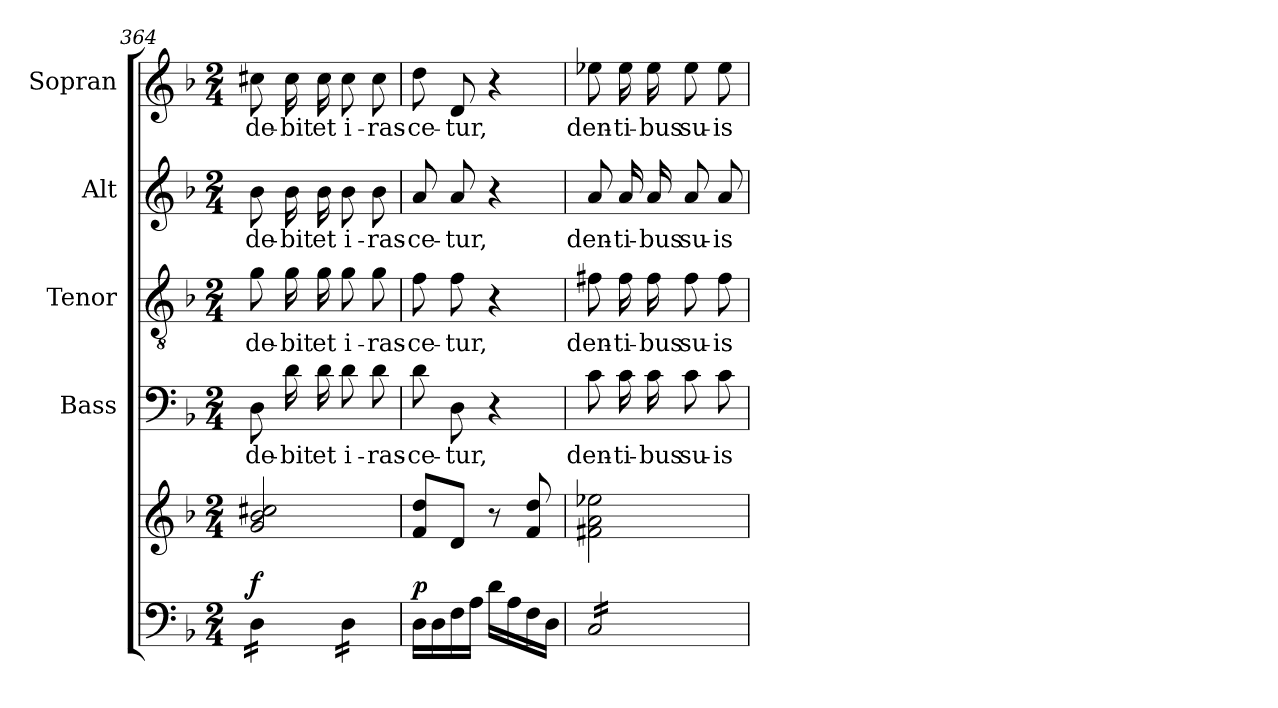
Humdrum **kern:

**kern	**kern	**dynam	**kern	**text	**kern	**text	**kern	**text	**kern	**text
*part5	*part5	*part5	*part4	*part4	*part3	*part3	*part2	*part2	*part1	*part1
*staff6	*staff5	*staff5/6	*staff4	*staff4	*staff3	*staff3	*staff2	*staff2	*staff1	*staff1
*	*	*	*I"Bass	*	*I"Tenor	*	*I"Alt	*	*I"Sopran	*
*	*	*	*I'B.	*	*I'T.	*	*I'A.	*	*I'S.	*
*clefF4	*clefG2	*	*clefF4	*	*clefGv2	*	*clefG2	*	*clefG2	*
*k[b-]	*k[b-]	*	*k[b-]	*	*k[b-]	*	*k[b-]	*	*k[b-]	*
*F:	*F:	*	*F:	*	*F:	*	*F:	*	*F:	*
*M2/4	*M2/4	*	*M2/4	*	*M2/4	*	*M2/4	*	*M2/4	*
=364	=364	=364	=364	=364	=364	=364	=364	=364	=364	=364
!	!	!LO:DY:a=2	!	!LO:LY:b	!	!LO:LY:b	!	!LO:LY:b	!	!LO:LY:b
*tremolo	*	*	*	*	*	*	*	*	*	*
16D\LL	2g/ 2b-/ 2cc#X/	f	8D\	-de-	8g\	-de-	8b-\	-de-	8cc#X\	-de-
16D\	.	.	.	.	.	.	.	.	.	.
!	!	!	!	!LO:LY:b	!	!LO:LY:b	!	!LO:LY:b	!	!LO:LY:b
16D\	.	.	16d\	-bit	16g\	-bit	16b-\	-bit	16cc#\	-bit
!	!	!	!	!LO:LY:b	!	!LO:LY:b	!	!LO:LY:b	!	!LO:LY:b
16D\JJ	.	.	16d\	et	16g\	et	16b-\	et	16cc#\	et
!	!	!	!	!LO:LY:b	!	!LO:LY:b	!	!LO:LY:b	!	!LO:LY:b
16D\LL	.	.	8d\	i-	8g\	i-	8b-\	i-	8cc#\	i-
16D\	.	.	.	.	.	.	.	.	.	.
!	!	!	!	!LO:LY:b	!	!LO:LY:b	!	!LO:LY:b	!	!LO:LY:b
16D\	.	.	8d\	-ras-	8g\	-ras-	8b-\	-ras-	8cc#\	-ras-
16D\JJ	.	.	.	.	.	.	.	.	.	.
*Xtremolo	*	*	*	*	*	*	*	*	*	*
=365	=365	=365	=365	=365	=365	=365	=365	=365	=365	=365
!	!	!LO:DY:a=2	!	!LO:LY:b	!	!LO:LY:b	!	!LO:LY:b	!	!LO:LY:b
16D\LL	8f/ 8dd/L	p	8d\	-ce-	8f\	-ce-	8a/	-ce-	8dd\	-ce-
16D\	.	.	.	.	.	.	.	.	.	.
!	!	!	!	!LO:LY:b	!	!LO:LY:b	!	!LO:LY:b	!	!LO:LY:b
16F\	8d/J	.	8D\	-tur,	8f\	-tur,	8a/	-tur,	8d/	-tur,
16A\JJ	.	.	.	.	.	.	.	.	.	.
16d\LL	8r	.	4r	.	4r	.	4r	.	4r	.
16A\	.	.	.	.	.	.	.	.	.	.
16F\	8f/ 8dd/	.	.	.	.	.	.	.	.	.
16D\JJ	.	.	.	.	.	.	.	.	.	.
=366	=366	=366	=366	=366	=366	=366	=366	=366	=366	=366
!	!	!	!	!LO:LY:b	!	!LO:LY:b	!	!LO:LY:b	!	!LO:LY:b
*tremolo	*	*	*	*	*	*	*	*	*	*
16C/LL	2f#X\ 2a\ 2ee-X\	.	8c\	den-	8f#X\	den-	8a/	den-	8ee-X\	den-
16C/	.	.	.	.	.	.	.	.	.	.
!	!	!	!	!LO:LY:b	!	!LO:LY:b	!	!LO:LY:b	!	!LO:LY:b
16C/	.	.	16c\	-ti-	16f#\	-ti-	16a/	-ti-	16ee-\	-ti-
!	!	!	!	!LO:LY:b	!	!LO:LY:b	!	!LO:LY:b	!	!LO:LY:b
16C/	.	.	16c\	-bus	16f#\	-bus	16a/	-bus	16ee-\	-bus
!	!	!	!	!LO:LY:b	!	!LO:LY:b	!	!LO:LY:b	!	!LO:LY:b
16C/	.	.	8c\	su-	8f#\	su-	8a/	su-	8ee-\	su-
16C/	.	.	.	.	.	.	.	.	.	.
!	!	!	!	!LO:LY:b	!	!LO:LY:b	!	!LO:LY:b	!	!LO:LY:b
16C/	.	.	8c\	-is	8f#\	-is	8a/	-is	8ee-\	-is
16C/JJ	.	.	.	.	.	.	.	.	.	.
*Xtremolo	*	*	*	*	*	*	*	*	*	*
=	=	=	=	=	=	=	=	=	=	=
*-	*-	*-	*-	*-	*-	*-	*-	*-	*-	*-
